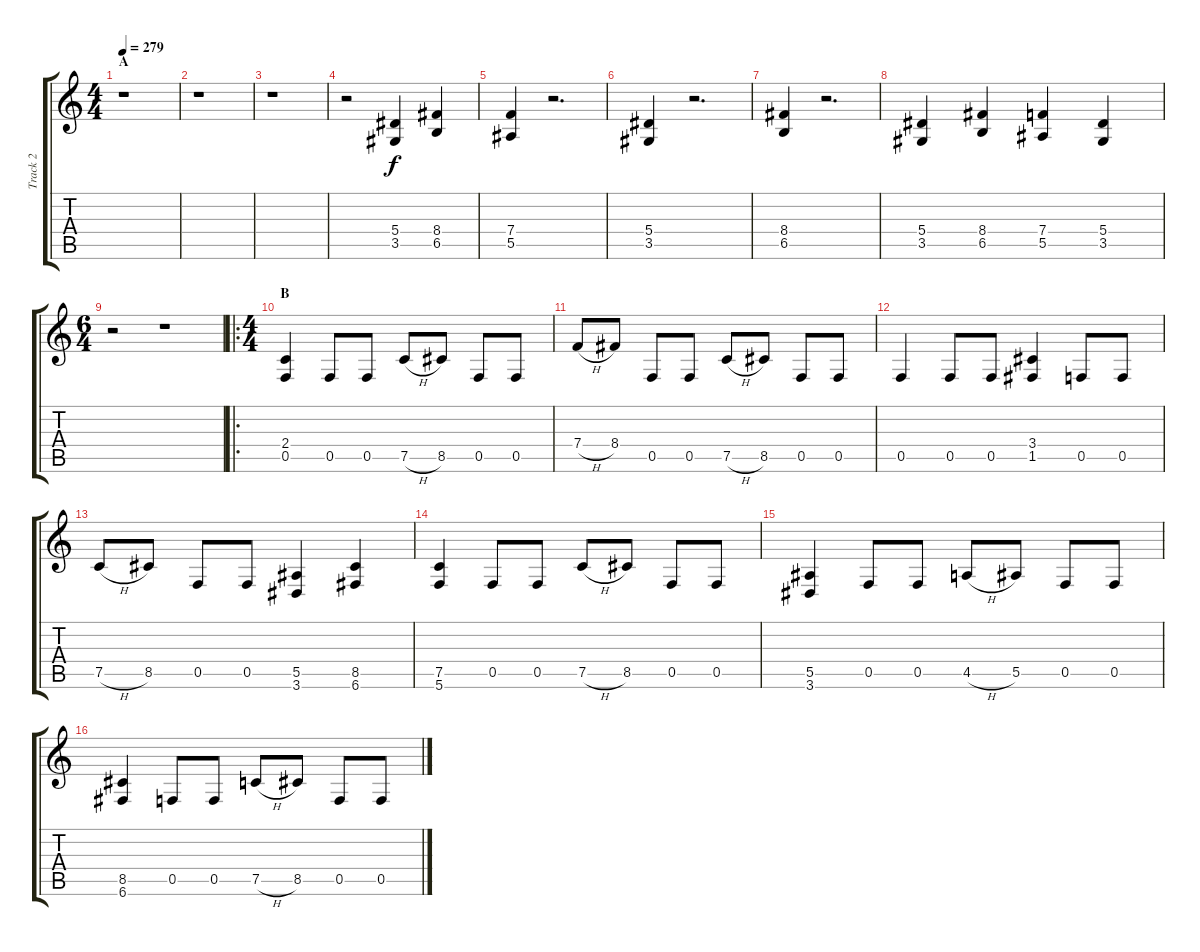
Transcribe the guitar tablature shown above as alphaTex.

\track ("Track 2" "Track 2") {instrument distortionguitar}
\staff {score tabs}
\tuning (C4 G3 Eb3 Bb2 F2 C2) {hide}
\ts (4 4)
\section ("" "A")
\tempo 279
\clef g2
\ks c
r.1{dy f instrument distortionguitar} |
r.1 |
r.1 |
r.2 (5.4 3.5).4 (8.4 6.5).4 |
(7.4 5.5).4 r.2{d} |
(5.4 3.5).4 r.2{d} |
(8.4 6.5).4 r.2{d} |
(5.4 3.5).4 (8.4 6.5).4 (7.4 5.5).4 (5.4 3.5).4 |
\ts (6 4)
r.2 r.1 |
\ro
\ts (4 4)
\section ("" "B")
(2.4 0.5).4 0.5.8 0.5.8 7.5{h}.8 8.5.8 0.5.8 0.5.8 |
7.4{h}.8 8.4.8 0.5.8 0.5.8 7.5{h}.8 8.5.8 0.5.8 0.5.8 |
0.5.4 0.5.8 0.5.8 (3.4 1.5).4 0.5.8 0.5.8 |
7.5{h}.8 8.5.8 0.5.8 0.5.8 (5.5 3.6).4 (8.5 6.6).4 |
(7.5 5.6).4 0.5.8 0.5.8 7.5{h}.8 8.5.8 0.5.8 0.5.8 |
(5.5 3.6).4 0.5.8 0.5.8 4.5{h}.8 5.5.8 0.5.8 0.5.8 |
(8.5 6.6).4 0.5.8 0.5.8 7.5{h}.8 8.5.8 0.5.8 0.5.8
